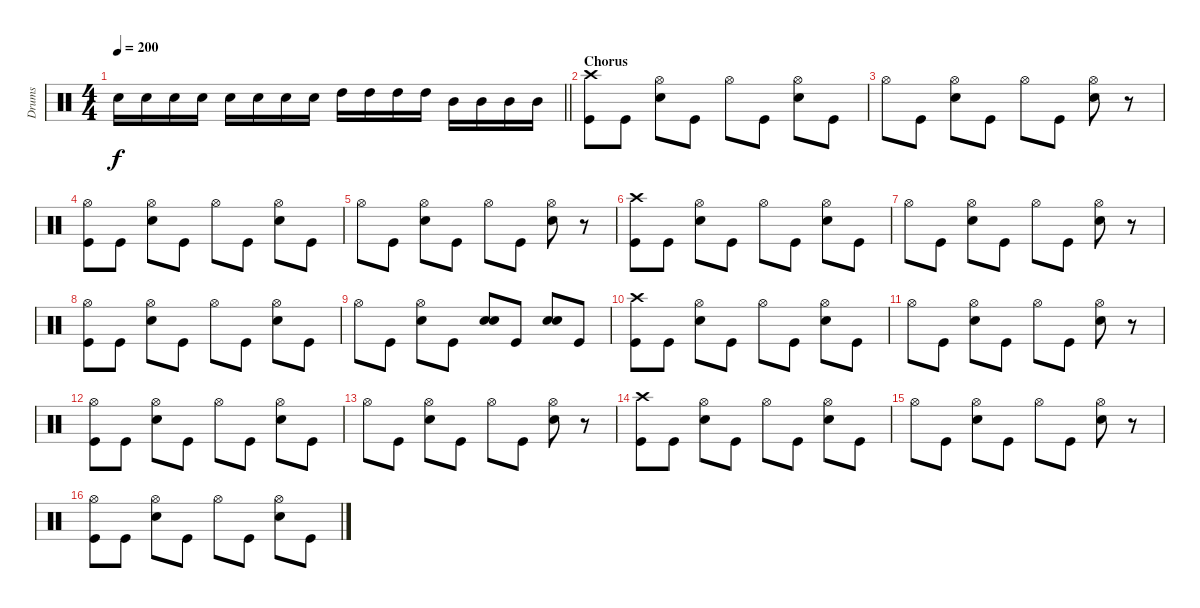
\track ("Drums" "Drums") {instrument percussion}
\staff {score}
\articulation defaults
\ts (4 4)
\tempo 200
\clef neutral
\barLineRight lightlight
\ks c "Snare (hit) 2".16{dy f} "Snare (hit) 2".16 "Snare (hit) 2".16 "Snare (hit) 2".16 "Snare (hit) 2".16 "Snare (hit) 2".16 "Snare (hit) 2".16 "Snare (hit) 2".16 "High Tom (hit)".16 "High Tom (hit)".16 "High Tom (hit)".16 "High Tom (hit)".16 "Mid Tom (hit)".16 "Mid Tom (hit)".16 "Mid Tom (hit)".16 "Mid Tom (hit)".16
|
\section ("" "Chorus")
("Crash high (hit)" "Kick (hit)").8 "Kick (hit)".8 ("Hi-Hat (open)" "Snare (hit) 2").8 "Kick (hit)".8 "Hi-Hat (open)".8 "Kick (hit)".8 ("Snare (hit) 2" "Hi-Hat (open)").8 "Kick (hit)".8 |
"Hi-Hat (open)".8 "Kick (hit)".8 ("Hi-Hat (open)" "Snare (hit) 2").8 "Kick (hit)".8 "Hi-Hat (open)".8 "Kick (hit)".8 ("Snare (hit) 2" "Hi-Hat (open)").8 r.8 |
("Hi-Hat (open)" "Kick (hit)").8 "Kick (hit)".8 ("Hi-Hat (open)" "Snare (hit) 2").8 "Kick (hit)".8 "Hi-Hat (open)".8 "Kick (hit)".8 ("Snare (hit) 2" "Hi-Hat (open)").8 "Kick (hit)".8 |
"Hi-Hat (open)".8 "Kick (hit)".8 ("Hi-Hat (open)" "Snare (hit) 2").8 "Kick (hit)".8 "Hi-Hat (open)".8 "Kick (hit)".8 ("Snare (hit) 2" "Hi-Hat (open)").8 r.8 |
("Crash high (hit)" "Kick (hit)").8 "Kick (hit)".8 ("Hi-Hat (open)" "Snare (hit) 2").8 "Kick (hit)".8 "Hi-Hat (open)".8 "Kick (hit)".8 ("Snare (hit) 2" "Hi-Hat (open)").8 "Kick (hit)".8 |
"Hi-Hat (open)".8 "Kick (hit)".8 ("Hi-Hat (open)" "Snare (hit) 2").8 "Kick (hit)".8 "Hi-Hat (open)".8 "Kick (hit)".8 ("Snare (hit) 2" "Hi-Hat (open)").8 r.8 |
("Hi-Hat (open)" "Kick (hit)").8 "Kick (hit)".8 ("Hi-Hat (open)" "Snare (hit) 2").8 "Kick (hit)".8 "Hi-Hat (open)".8 "Kick (hit)".8 ("Snare (hit) 2" "Hi-Hat (open)").8 "Kick (hit)".8 |
"Hi-Hat (open)".8 "Kick (hit)".8 ("Hi-Hat (open)" "Snare (hit) 2").8 "Kick (hit)".8 ("Snare (hit) 2" "Snare (hit) 2").8 "Kick (hit)".8 ("Snare (hit) 2" "Snare (hit) 2").8 "Kick (hit)".8 |
("Crash high (hit)" "Kick (hit)").8 "Kick (hit)".8 ("Hi-Hat (open)" "Snare (hit) 2").8 "Kick (hit)".8 "Hi-Hat (open)".8 "Kick (hit)".8 ("Snare (hit) 2" "Hi-Hat (open)").8 "Kick (hit)".8 |
"Hi-Hat (open)".8 "Kick (hit)".8 ("Hi-Hat (open)" "Snare (hit) 2").8 "Kick (hit)".8 "Hi-Hat (open)".8 "Kick (hit)".8 ("Snare (hit) 2" "Hi-Hat (open)").8 r.8 |
("Hi-Hat (open)" "Kick (hit)").8 "Kick (hit)".8 ("Hi-Hat (open)" "Snare (hit) 2").8 "Kick (hit)".8 "Hi-Hat (open)".8 "Kick (hit)".8 ("Snare (hit) 2" "Hi-Hat (open)").8 "Kick (hit)".8 |
"Hi-Hat (open)".8 "Kick (hit)".8 ("Hi-Hat (open)" "Snare (hit) 2").8 "Kick (hit)".8 "Hi-Hat (open)".8 "Kick (hit)".8 ("Snare (hit) 2" "Hi-Hat (open)").8 r.8 |
("Crash high (hit)" "Kick (hit)").8 "Kick (hit)".8 ("Hi-Hat (open)" "Snare (hit) 2").8 "Kick (hit)".8 "Hi-Hat (open)".8 "Kick (hit)".8 ("Snare (hit) 2" "Hi-Hat (open)").8 "Kick (hit)".8 |
"Hi-Hat (open)".8 "Kick (hit)".8 ("Hi-Hat (open)" "Snare (hit) 2").8 "Kick (hit)".8 "Hi-Hat (open)".8 "Kick (hit)".8 ("Snare (hit) 2" "Hi-Hat (open)").8 r.8 |
("Hi-Hat (open)" "Kick (hit)").8 "Kick (hit)".8 ("Hi-Hat (open)" "Snare (hit) 2").8 "Kick (hit)".8 "Hi-Hat (open)".8 "Kick (hit)".8 ("Snare (hit) 2" "Hi-Hat (open)").8 "Kick (hit)".8
